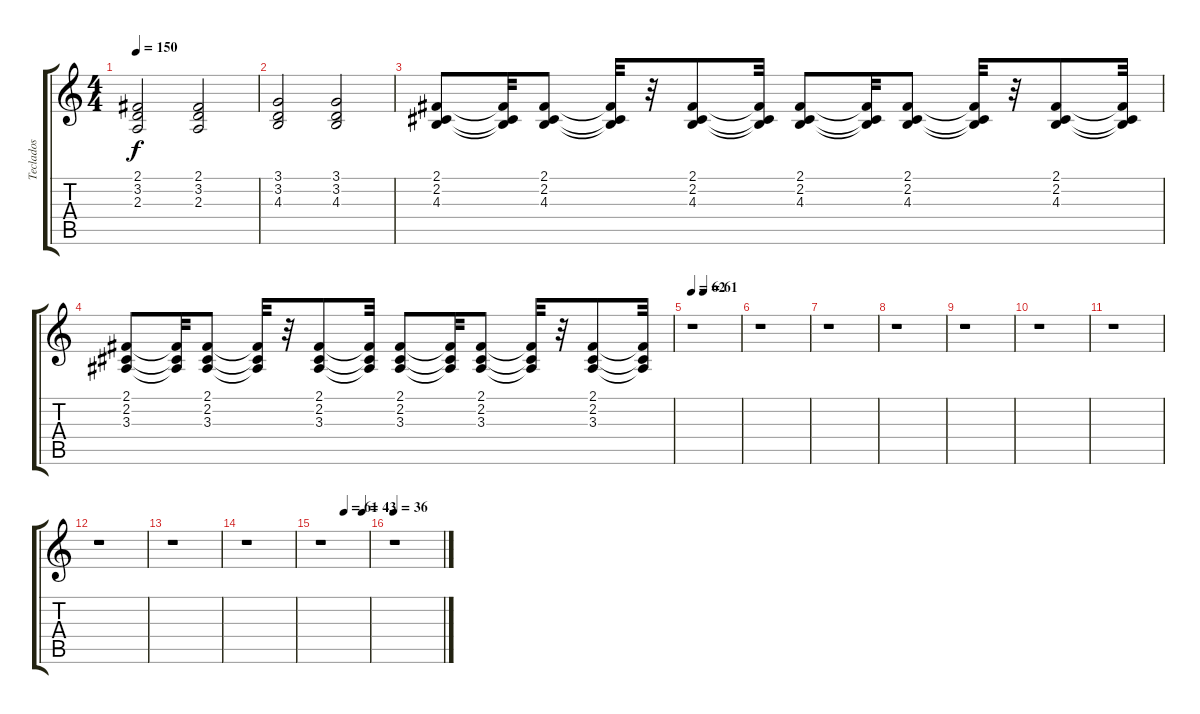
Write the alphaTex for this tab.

\track ("Teclados" "Teclados") {instrument drawbarorgan}
\staff {score tabs}
\tuning (E4 B3 G3 D3 A2 E2) {hide}
\ts (4 4)
\tempo 150
\clef g2
\ks c
(2.1 3.2 2.3).2{dy f} (2.1 3.2 2.3).2 |
(3.1 3.2 4.3).2 (3.1 3.2 4.3).2 |
(2.1 2.2 4.3).8 (2.1{t} 2.2{t} 4.3{t}).32 (2.1 2.2 4.3).8 (2.1{t} 2.2{t} 4.3{t}).32 r.32 (2.1 2.2 4.3).8 (2.1{t} 2.2{t} 4.3{t}).32 (2.1 2.2 4.3).8 (2.1{t} 2.2{t} 4.3{t}).32 (2.1 2.2 4.3).8 (2.1{t} 2.2{t} 4.3{t}).32 r.32 (2.1 2.2 4.3).8 (2.1{t} 2.2{t} 4.3{t}).32 |
(2.1 2.2 3.3).8 (2.1{t} 2.2{t} 3.3{t}).32 (2.1 2.2 3.3).8 (2.1{t} 2.2{t} 3.3{t}).32 r.32 (2.1 2.2 3.3).8 (2.1{t} 2.2{t} 3.3{t}).32 (2.1 2.2 3.3).8 (2.1{t} 2.2{t} 3.3{t}).32 (2.1 2.2 3.3).8 (2.1{t} 2.2{t} 3.3{t}).32 r.32 (2.1 2.2 3.3).8 (2.1{t} 2.2{t} 3.3{t}).32 |
\tempo 62
\tempo (61 0.25)
r.1 |
r.1 |
r.1 |
r.1 |
r.1 |
r.1 |
r.1 |
r.1 |
r.1 |
r.1 |
\tempo (61 0.5)
\tempo (43 0.875)
r.1 |
\tempo 36
r.1
